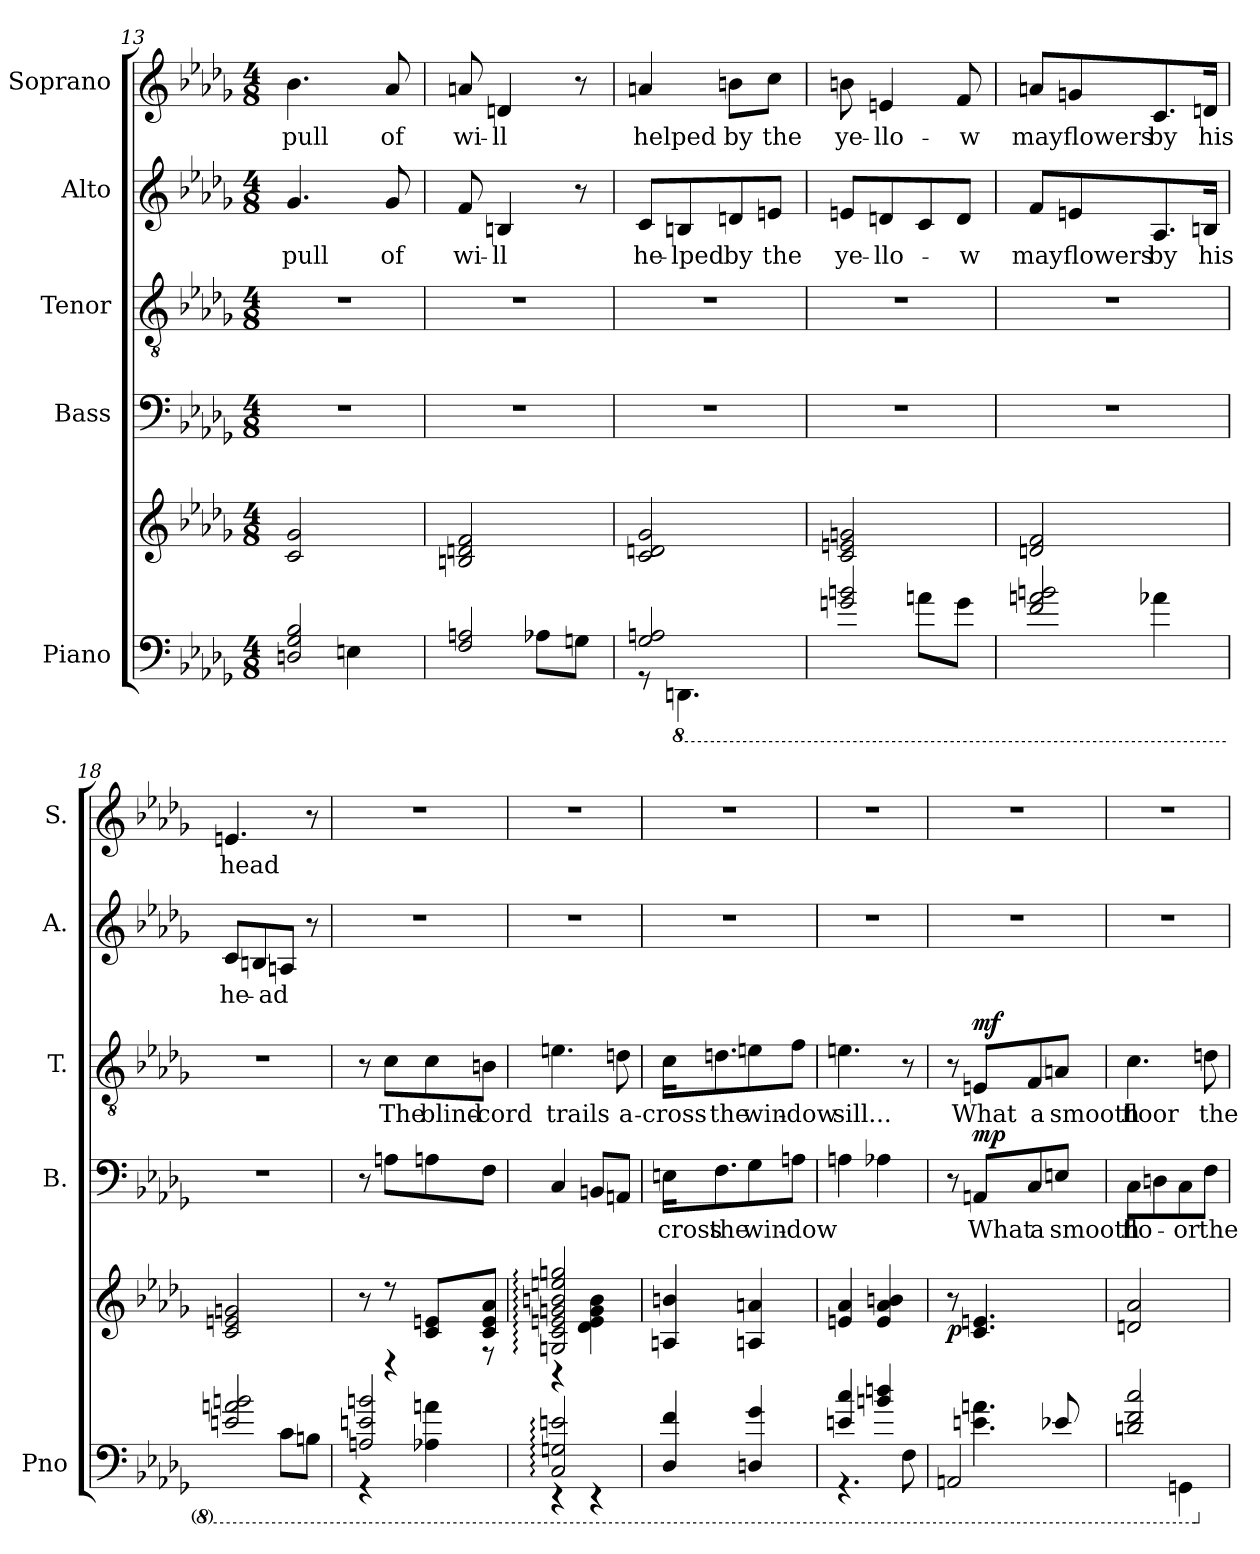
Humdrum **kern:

**kern	**kern	**dynam	**kern	**text	**dynam	**kern	**text	**dynam	**kern	**text	**kern	**text
*part5	*part5	*part5	*part4	*part4	*part4	*part3	*part3	*part3	*part2	*part2	*part1	*part1
*staff6	*staff5	*staff5/6	*staff4	*staff4	*staff4	*staff3	*staff3	*staff3	*staff2	*staff2	*staff1	*staff1
*I"Piano	*	*	*I"Bass	*	*	*I"Tenor	*	*	*I"Alto	*	*I"Soprano	*
*I'Pno	*	*	*I'B.	*	*	*I'T.	*	*	*I'A.	*	*I'S.	*
*clefF4	*clefG2	*	*clefF4	*	*	*clefGv2	*	*	*clefG2	*	*clefG2	*
*k[b-e-a-d-g-]	*k[b-e-a-d-g-]	*	*k[b-e-a-d-g-]	*	*	*k[b-e-a-d-g-]	*	*	*k[b-e-a-d-g-]	*	*k[b-e-a-d-g-]	*
*M4/8	*M4/8	*	*M4/8	*	*	*M4/8	*	*	*M4/8	*	*M4/8	*
=13	=13	=13	=13	=13	=13	=13	=13	=13	=13	=13	=13	=13
*^	*	*	*	*	*	*	*	*	*	*	*	*
!	!	!	!	!	!	!	!	!	!	!	!LO:LY:b	!	!LO:LY:b
2Dn/ 2G-/ 2B-/	4ryy	2c/ 2g-/	.	2r	.	.	2r	.	.	4.g-/	pull	4.b-\	pull
.	4En\	.	.	.	.	.	.	.	.	.	.	.	.
!	!	!	!	!	!	!	!	!	!	!	!LO:LY:b	!	!LO:LY:b
.	.	.	.	.	.	.	.	.	.	8g-/	of	8a-/	of
=14	=14	=14	=14	=14	=14	=14	=14	=14	=14	=14	=14	=14	=14
!	!	!	!	!	!	!	!	!	!	!	!LO:LY:b	!	!LO:LY:b
2F/ 2An/	4ryy	2Bn/ 2dn/ 2f/	.	2r	.	.	2r	.	.	8f/	wi-	8an/	wi-
!	!	!	!	!	!	!	!	!	!	!	!LO:LY:b	!	!LO:LY:b
.	.	.	.	.	.	.	.	.	.	4Bn/	-ll	4dn/	-ll
.	8A-X\L	.	.	.	.	.	.	.	.	.	.	.	.
.	8Gn\J	.	.	.	.	.	.	.	.	8r	.	8r	.
=15	=15	=15	=15	=15	=15	=15	=15	=15	=15	=15	=15	=15	=15
!	!	!	!	!	!	!	!	!	!	!	!LO:LY:b	!	!LO:LY:b
2G-/ 2An/	8r	2c/ 2dn/ 2g-/	.	2r	.	.	2r	.	.	8c/L	he-	4an/	helped
*8ba	*	*	*	*	*	*	*	*	*	*	*	*	*
!	!	!	!	!	!	!	!	!	!	!	!LO:LY:b	!	!
.	4.DDDn\	.	.	.	.	.	.	.	.	8Bn/	-lped	.	.
!	!	!	!	!	!	!	!	!	!	!	!LO:LY:b	!	!LO:LY:b
.	.	.	.	.	.	.	.	.	.	8dn/	by	8bn\L	by
!	!	!	!	!	!	!	!	!	!	!	!LO:LY:b	!	!LO:LY:b
.	.	.	.	.	.	.	.	.	.	8en/J	the	8cc\J	the
=16	=16	=16	=16	=16	=16	=16	=16	=16	=16	=16	=16	=16	=16
!	!	!	!	!	!	!	!	!	!	!	!LO:LY:b	!	!LO:LY:b
2Gn/ 2Bn/	4ryy	2c/ 2en/ 2gn/	.	2r	.	.	2r	.	.	8en/L	ye-	8bn\	ye-
!	!	!	!	!	!	!	!	!	!	!	!LO:LY:b	!	!LO:LY:b
.	.	.	.	.	.	.	.	.	.	8dn/	-llo-	4en/	-llo-
.	8An\L	.	.	.	.	.	.	.	.	8c/	.	.	.
!	!	!	!	!	!	!	!	!	!	!	!LO:LY:b	!	!LO:LY:b
.	8G\J	.	.	.	.	.	.	.	.	8d/J	-w	8f/	-w
!!LO:PB:g=z
=17	=17	=17	=17	=17	=17	=17	=17	=17	=17	=17	=17	=17	=17
!	!	!	!	!	!	!	!	!	!	!	!LO:LY:b	!	!LO:LY:b
2F/ 2An/ 2Bn/	4ryy	2dn/ 2f/	.	2r	.	.	2r	.	.	8f/L	may	8an/L	may
!	!	!	!	!	!	!	!	!	!	!	!LO:LY:b	!	!LO:LY:b
.	.	.	.	.	.	.	.	.	.	8en/	flowers	8gn/	flowers
!	!	!	!	!	!	!	!	!	!	!	!LO:LY:b	!	!LO:LY:b
.	4A-X\	.	.	.	.	.	.	.	.	8.A-/	by	8.c/	by
!	!	!	!	!	!	!	!	!	!	!	!LO:LY:b	!	!LO:LY:b
.	.	.	.	.	.	.	.	.	.	16Bn/Jk	his	16dn/Jk	his
=18	=18	=18	=18	=18	=18	=18	=18	=18	=18	=18	=18	=18	=18
!	!	!	!	!	!	!	!	!	!	!	!LO:LY:b	!	!LO:LY:b
2En/ 2An/ 2Bn/	4ryy	2c/ 2en/ 2gn/	.	2r	.	.	2r	.	.	8c/L	he-	4.en/	head
.	.	.	.	.	.	.	.	.	.	8Bn/	.	.	.
!	!	!	!	!	!	!	!	!	!	!	!LO:LY:b	!	!
.	8C\L	.	.	.	.	.	.	.	.	8An/J	-ad	.	.
.	8BBn\J	.	.	.	.	.	.	.	.	8r	.	8r	.
=19	=19	=19	=19	=19	=19	=19	=19	=19	=19	=19	=19	=19	=19
*	*	*^	*	*	*	*	*	*	*	*	*	*	*
2AAn/ 2En/ 2Bn/	4r	8r	8ryy	.	8r	.	.	8r	.	.	2r	.	2r	.
!	!	!	!	!	!	!	!	!	!LO:LY:b	!	!	!	!	!
.	.	8r	4r	.	8An\L	.	.	8c\L	The	.	.	.	.	.
!	!	!	!	!	!	!	!	!	!LO:LY:b	!	!	!	!	!
.	4AA-X\ 4An\	8c/ 8en/L	.	.	8An\	.	.	8c\	blind-	.	.	.	.	.
!	!	!	!	!	!	!	!	!	!LO:LY:b	!	!	!	!	!
.	.	8c/ 8e/ 8a-/J	8r	.	8F\J	.	.	8Bn\J	-cord	.	.	.	.	.
=20	=20	=20	=20	=20	=20	=20	=20	=20	=20	=20	=20	=20	=20	=20
!	!	!	!	!	!	!	!	!	!LO:LY:b	!	!	!	!	!
2CC/: 2GGn/: 2En/:	4r	2Gn/: 2c/: 2en/: 2gn/: 2bn/: 2een/: 2ggn/:	4r	.	4C/	.	.	4.en\	trails	.	2r	.	2r	.
.	4r	.	4d-\ 4e\ 4g\ 4b\	.	8BBn/L	.	.	.	.	.	.	.	.	.
!	!	!	!	!	!	!	!	!	!LO:LY:b	!	!	!	!	!
.	.	.	.	.	8AAn/J	.	.	8dn\	a-	.	.	.	.	.
*v	*v	*	*	*	*	*	*	*	*	*	*	*	*	*
*	*v	*v	*	*	*	*	*	*	*	*	*	*	*
=21	=21	=21	=21	=21	=21	=21	=21	=21	=21	=21	=21	=21
!	!	!	!	!LO:LY:b	!	!	!LO:LY:b	!	!	!	!	!
4DD-/ 4F/	4An/ 4bn/	.	16En\KL	-cross	.	16c\KL	-cross	.	2r	.	2r	.
!	!	!	!	!LO:LY:b	!	!	!LO:LY:b	!	!	!	!	!
.	.	.	8.F\	the	.	8.dn\	the	.	.	.	.	.
!	!	!	!	!LO:LY:b	!	!	!LO:LY:b	!	!	!	!	!
4DDn/ 4G-/	4An/ 4an/	.	8G-\	win-	.	8en\	win-	.	.	.	.	.
!	!	!	!	!LO:LY:b	!	!	!LO:LY:b	!	!	!	!	!
.	.	.	8An\J	-dow	.	8f\J	-dow	.	.	.	.	.
=22	=22	=22	=22	=22	=22	=22	=22	=22	=22	=22	=22	=22
*^	*	*	*	*	*	*	*	*	*	*	*	*
!	!	!	!	!	!	!	!	!LO:LY:b	!	!	!	!	!
4En/ 4c/	4.r	4en/ 4a-/	.	4An\	.	.	4.en\	sill...	.	2r	.	2r	.
4Bn/ 4dn/	.	4e/ 4a-/ 4bn/	.	4A-X\	.	.	.	.	.	.	.	.	.
.	8FF\	.	.	.	.	.	8r	.	.	.	.	.	.
!!LO:LB:g=z
=23	=23	=23	=23	=23	=23	=23	=23	=23	=23	=23	=23	=23	=23
*	*^	*	*	*	*	*	*	*	*	*	*	*	*
!	!	!	!	!LO:DY:b	!	!	!	!	!	!	!	!	!	!
2AAAn/	8ryy	4.ryy	8r	p	8r	.	.	8r	.	.	2r	.	2r	.
!	!	!	!	!	!	!LO:LY:b	!LO:DY:b	!	!LO:LY:b	!LO:DY:b	!	!	!	!
.	4.En\ 4.An\	.	4.c/ 4.en/	.	8AAn/L	What	mp	8En/L	What	mf	.	.	.	.
!	!	!	!	!	!	!LO:LY:b	!	!	!LO:LY:b	!	!	!	!	!
.	.	.	.	.	8C/	a	.	8F/	a	.	.	.	.	.
!	!	!	!	!	!	!LO:LY:b	!	!	!LO:LY:b	!	!	!	!	!
.	.	8E-X/	.	.	8En/J	smooth	.	8An/J	smooth	.	.	.	.	.
=24	=24	=24	=24	=24	=24	=24	=24	=24	=24	=24	=24	=24	=24	=24
!	!	!	!	!	!	!LO:LY:b	!	!	!LO:LY:b	!	!	!	!	!
*	*v	*v	*	*	*	*	*	*	*	*	*	*	*	*
2Dn/ 2F/ 2c/	4ryy	2dn/ 2a-/	.	8C\L	flo-	.	4.c\	floor	.	2r	.	2r	.
.	.	.	.	8Dn\	.	.	.	.	.	.	.	.	.
!	!	!	!	!	!LO:LY:b	!	!	!	!	!	!	!	!
.	4GGGn\	.	.	8C\	-or	.	.	.	.	.	.	.	.
!	!	!	!	!	!LO:LY:b	!	!	!LO:LY:b	!	!	!	!	!
.	.	.	.	8F\J	the	.	8dn\	the	.	.	.	.	.
*v	*v	*	*	*	*	*	*	*	*	*	*	*	*
*X8ba	*	*	*	*	*	*	*	*	*	*	*	*
=	=	=	=	=	=	=	=	=	=	=	=	=
*-	*-	*-	*-	*-	*-	*-	*-	*-	*-	*-	*-	*-
